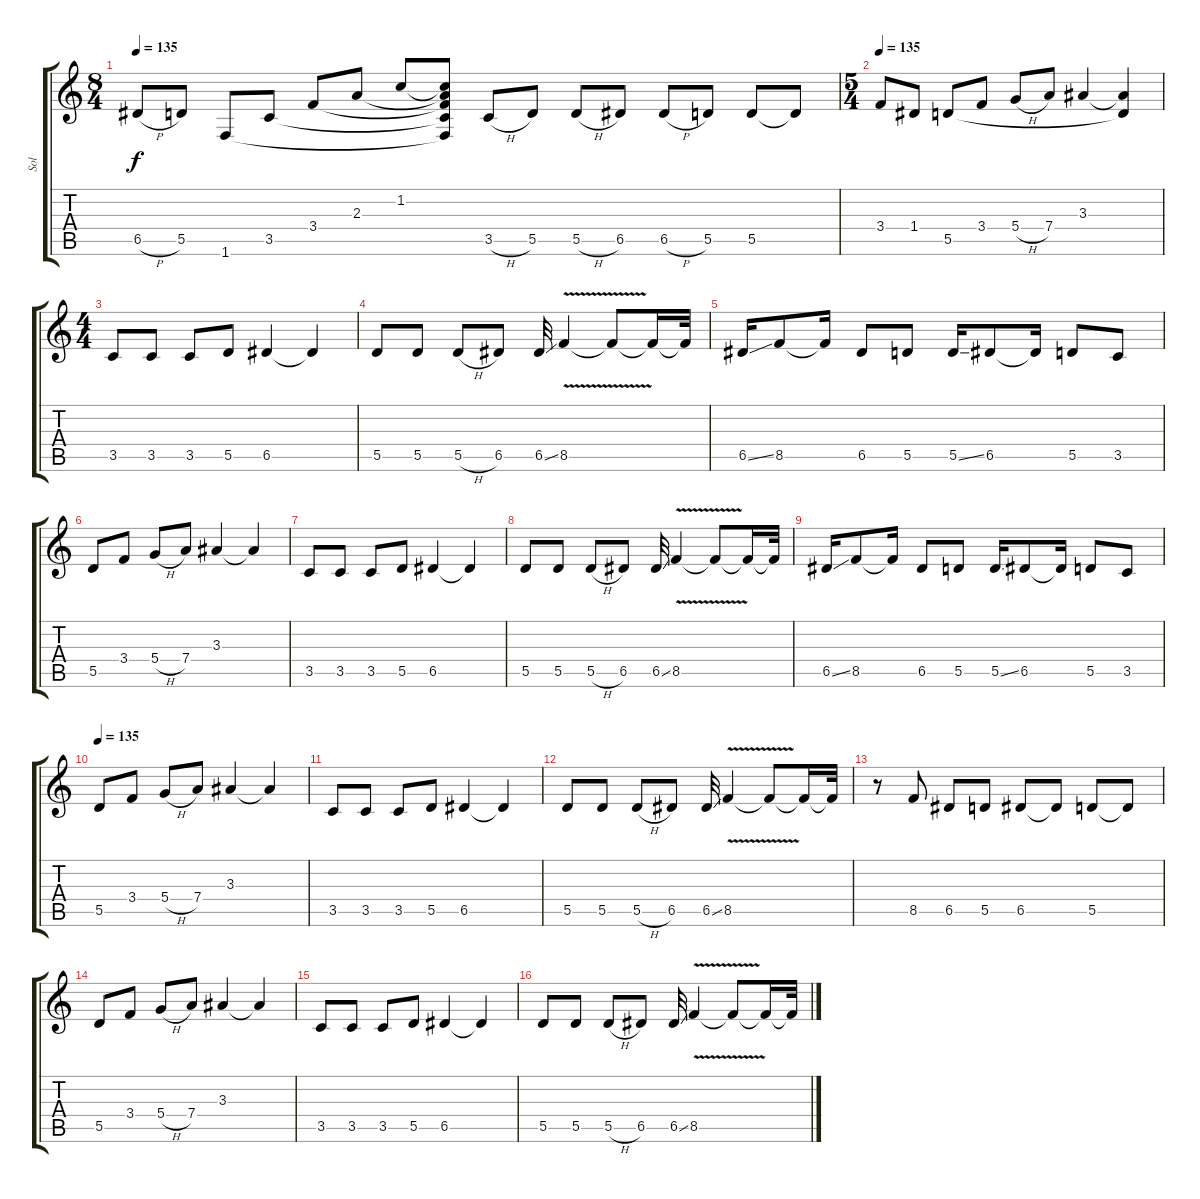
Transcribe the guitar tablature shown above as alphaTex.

\track ("Sol" "Sol") {instrument acousticguitarsteel}
\staff {score tabs}
\tuning (E4 B3 G3 D3 A2 E2) {hide}
\ts (8 4)
\tempo 135
\clef g2
\ks c
6.5{h}.8{dy f} 5.5.8 1.6.8 3.5.8 3.4.8 2.3.8 1.2.8 (1.2{t} 2.3{t} 3.4{t} 3.5{t} 1.6{t}).8 3.5{h}.8 5.5.8 5.5{h}.8 6.5.8 6.5{h}.8 5.5.8 5.5.8 5.5{t}.8 |
\ts (5 4)
\tempo 135
3.4.8 1.4.8 5.5.8 3.4.8 5.4{h}.8 7.4.8 3.3.4 (3.3{t} 5.5{t}).4 |
\ts (4 4)
3.5.8 3.5.8 3.5.8 5.5.8 6.5.4 6.5{t}.4 |
5.5.8 5.5.8 5.5{h}.8 6.5.8 6.5{ss}.32 8.5{v}.4 8.5{t}.8 8.5{t}.16 8.5{t}.32 |
6.5{ss}.16 8.5.8 8.5{t}.16 6.5.8 5.5.8 5.5{ss}.16 6.5.8 6.5{t}.16 5.5.8 3.5.8 |
5.5.8 3.4.8 5.4{h}.8 7.4.8 3.3.4 3.3{t}.4 |
3.5.8 3.5.8 3.5.8 5.5.8 6.5.4 6.5{t}.4 |
5.5.8 5.5.8 5.5{h}.8 6.5.8 6.5{ss}.32 8.5{v}.4 8.5{t}.8 8.5{t}.16 8.5{t}.32 |
6.5{ss}.16 8.5.8 8.5{t}.16 6.5.8 5.5.8 5.5{ss}.16 6.5.8 6.5{t}.16 5.5.8 3.5.8 |
\tempo 135
5.5.8 3.4.8 5.4{h}.8 7.4.8 3.3.4 3.3{t}.4 |
3.5.8 3.5.8 3.5.8 5.5.8 6.5.4 6.5{t}.4 |
5.5.8 5.5.8 5.5{h}.8 6.5.8 6.5{ss}.32 8.5{v}.4 8.5{t}.8 8.5{t}.16 8.5{t}.32 |
r.8 8.5.8 6.5.8 5.5.8 6.5.8 6.5{t}.8 5.5.8 5.5{t}.8 |
5.5.8 3.4.8 5.4{h}.8 7.4.8 3.3.4 3.3{t}.4 |
3.5.8 3.5.8 3.5.8 5.5.8 6.5.4 6.5{t}.4 |
5.5.8 5.5.8 5.5{h}.8 6.5.8 6.5{ss}.32 8.5{v}.4 8.5{t}.8 8.5{t}.16 8.5{t}.32
